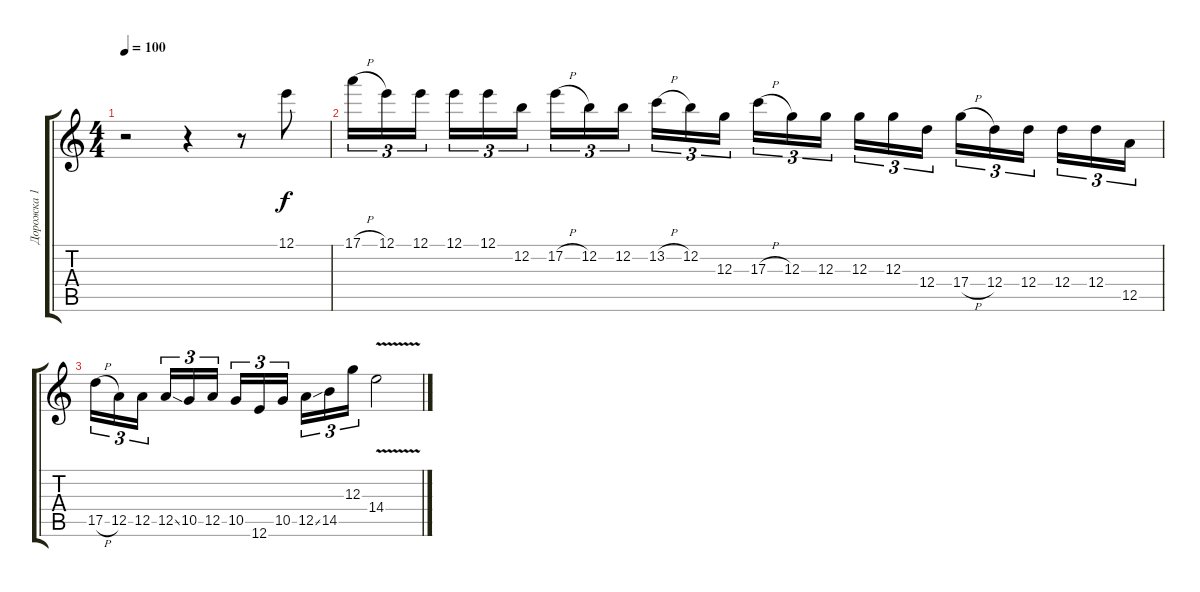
\track ("Дорожка 1" "Дорожка 1") {instrument acousticguitarnylon}
\staff {score tabs}
\tuning (E4 B3 G3 D3 A2 E2) {hide}
\ts (4 4)
\tempo 100
\clef g2
\ks c
r.2{dy f instrument acousticguitarnylon} r.4 r.8 12.1.8 |
17.1{h}.16{tu (3 2)} 12.1.16{tu (3 2)} 12.1.16{tu (3 2)} 12.1.16{tu (3 2)} 12.1.16{tu (3 2)} 12.2.16{tu (3 2)} 17.2{h}.16{tu (3 2)} 12.2.16{tu (3 2)} 12.2.16{tu (3 2)} 13.2{h}.16{tu (3 2)} 12.2.16{tu (3 2)} 12.3.16{tu (3 2)} 17.3{h}.16{tu (3 2)} 12.3.16{tu (3 2)} 12.3.16{tu (3 2)} 12.3.16{tu (3 2)} 12.3.16{tu (3 2)} 12.4.16{tu (3 2)} 17.4{h}.16{tu (3 2)} 12.4.16{tu (3 2)} 12.4.16{tu (3 2)} 12.4.16{tu (3 2)} 12.4.16{tu (3 2)} 12.5.16{tu (3 2)} |
17.5{h}.16{tu (3 2)} 12.5.16{tu (3 2)} 12.5.16{tu (3 2)} 12.5{ss}.16{tu (3 2)} 10.5.16{tu (3 2)} 12.5.16{tu (3 2)} 10.5.16{tu (3 2)} 12.6.16{tu (3 2)} 10.5.16{tu (3 2)} 12.5{ss}.16{tu (3 2)} 14.5.16{tu (3 2)} 12.3.16{tu (3 2)} 14.4{v}.2
